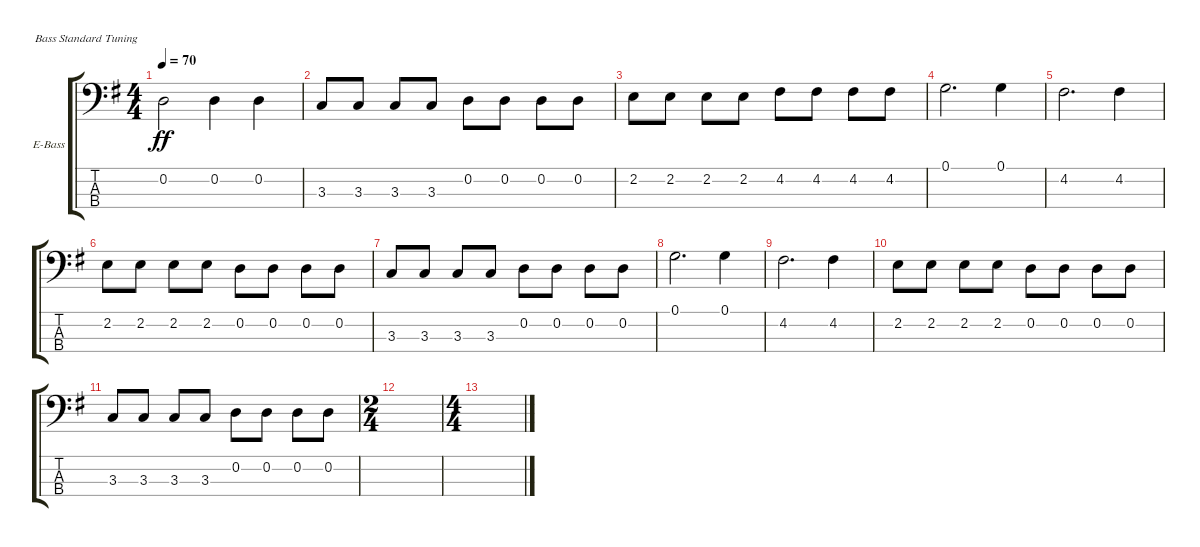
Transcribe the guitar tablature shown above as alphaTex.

\defaultSystemsLayout 4
\bracketExtendMode groupsimilarinstruments
\firstSystemTrackNameOrientation horizontal
\otherSystemsTrackNameOrientation horizontal
\track ("Electric Bass" "E-Bass") {instrument electricbassfinger}
\staff {score tabs}
\tuning (G2 D2 A1 E1)
\ts (4 4)
\tempo 70
\clef f4
\ks eminor
0.2.2{dy ff} 0.2.4 0.2.4 |
3.3.8 3.3.8 3.3.8 3.3.8 0.2.8 0.2.8 0.2.8 0.2.8 |
2.2.8 2.2.8 2.2.8 2.2.8 4.2.8 4.2.8 4.2.8 4.2.8 |
0.1.2{d} 0.1.4 |
4.2.2{d} 4.2.4 |
2.2.8 2.2.8 2.2.8 2.2.8 0.2.8 0.2.8 0.2.8 0.2.8 |
3.3.8 3.3.8 3.3.8 3.3.8 0.2.8 0.2.8 0.2.8 0.2.8 |
0.1.2{d} 0.1.4 |
4.2.2{d} 4.2.4 |
2.2.8 2.2.8 2.2.8 2.2.8 0.2.8 0.2.8 0.2.8 0.2.8 |
3.3.8 3.3.8 3.3.8 3.3.8 0.2.8 0.2.8 0.2.8 0.2.8 |
\ts (2 4)
|
\ts (4 4)
